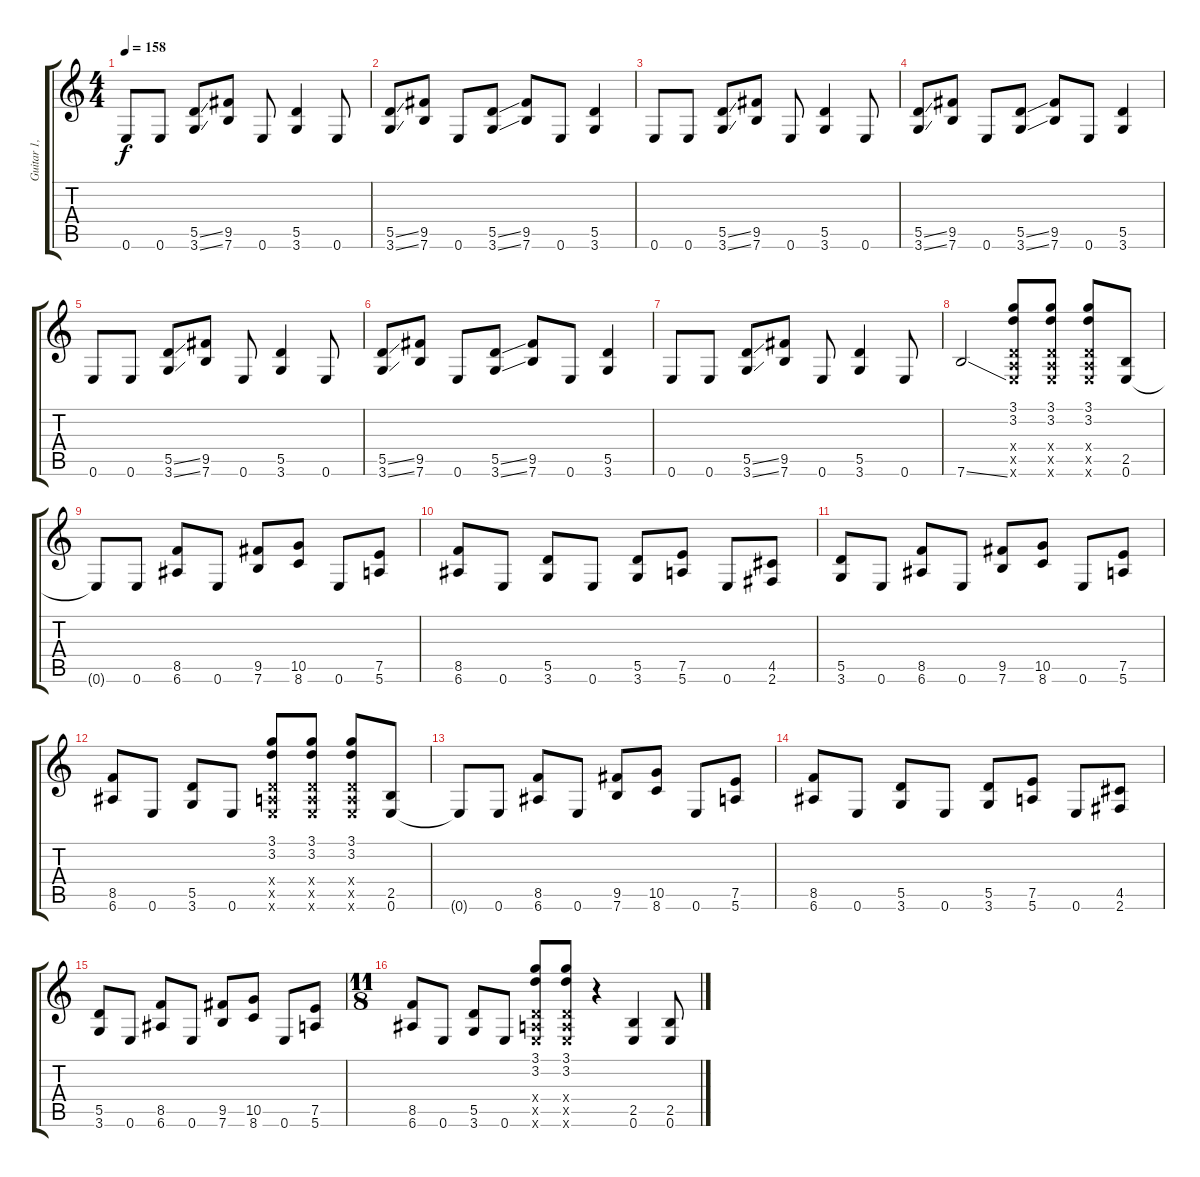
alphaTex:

\track ("Guitar 1, Dime" "Guitar 1, ") {instrument overdrivenguitar}
\staff {score tabs}
\tuning (E4 B3 G3 D3 A2 E2) {hide}
\ts (4 4)
\tempo 158
\clef g2
\ks c
0.6.8{dy f} 0.6.8 (5.5{ss} 3.6{ss}).8 (9.5 7.6).8 0.6.8 (5.5 3.6).4 0.6.8 |
(5.5{ss} 3.6{ss}).8 (9.5 7.6).8 0.6.8 (5.5{ss} 3.6{ss}).8 (9.5 7.6).8 0.6.8 (5.5 3.6).4 |
0.6.8 0.6.8 (5.5{ss} 3.6{ss}).8 (9.5 7.6).8 0.6.8 (5.5 3.6).4 0.6.8 |
(5.5{ss} 3.6{ss}).8 (9.5 7.6).8 0.6.8 (5.5{ss} 3.6{ss}).8 (9.5 7.6).8 0.6.8 (5.5 3.6).4 |
0.6.8 0.6.8 (5.5{ss} 3.6{ss}).8 (9.5 7.6).8 0.6.8 (5.5 3.6).4 0.6.8 |
(5.5{ss} 3.6{ss}).8 (9.5 7.6).8 0.6.8 (5.5{ss} 3.6{ss}).8 (9.5 7.6).8 0.6.8 (5.5 3.6).4 |
0.6.8 0.6.8 (5.5{ss} 3.6{ss}).8 (9.5 7.6).8 0.6.8 (5.5 3.6).4 0.6.8 |
7.6{ss}.2 (3.1 3.2 0.4{x} 0.5{x} 0.6{x}).8 (3.1 3.2 0.4{x} 0.5{x} 0.6{x}).8 (3.1 3.2 0.4{x} 0.5{x} 0.6{x}).8 (2.5 0.6).8 |
0.6{t}.8 0.6.8 (8.5 6.6).8 0.6.8 (9.5 7.6).8 (10.5 8.6).8 0.6.8 (7.5 5.6).8 |
(8.5 6.6).8 0.6.8 (5.5 3.6).8 0.6.8 (5.5 3.6).8 (7.5 5.6).8 0.6.8 (4.5 2.6).8 |
(5.5 3.6).8 0.6.8 (8.5 6.6).8 0.6.8 (9.5 7.6).8 (10.5 8.6).8 0.6.8 (7.5 5.6).8 |
(8.5 6.6).8 0.6.8 (5.5 3.6).8 0.6.8 (3.1 3.2 0.4{x} 0.5{x} 0.6{x}).8 (3.1 3.2 0.4{x} 0.5{x} 0.6{x}).8 (3.1 3.2 0.4{x} 0.5{x} 0.6{x}).8 (2.5 0.6).8 |
0.6{t}.8 0.6.8 (8.5 6.6).8 0.6.8 (9.5 7.6).8 (10.5 8.6).8 0.6.8 (7.5 5.6).8 |
(8.5 6.6).8 0.6.8 (5.5 3.6).8 0.6.8 (5.5 3.6).8 (7.5 5.6).8 0.6.8 (4.5 2.6).8 |
(5.5 3.6).8 0.6.8 (8.5 6.6).8 0.6.8 (9.5 7.6).8 (10.5 8.6).8 0.6.8 (7.5 5.6).8 |
\ts (11 8)
(8.5 6.6).8 0.6.8 (5.5 3.6).8 0.6.8 (3.1 3.2 0.4{x} 0.5{x} 0.6{x}).8 (3.1 3.2 0.4{x} 0.5{x} 0.6{x}).8 r.4 (2.5 0.6).4 (2.5 0.6).8
